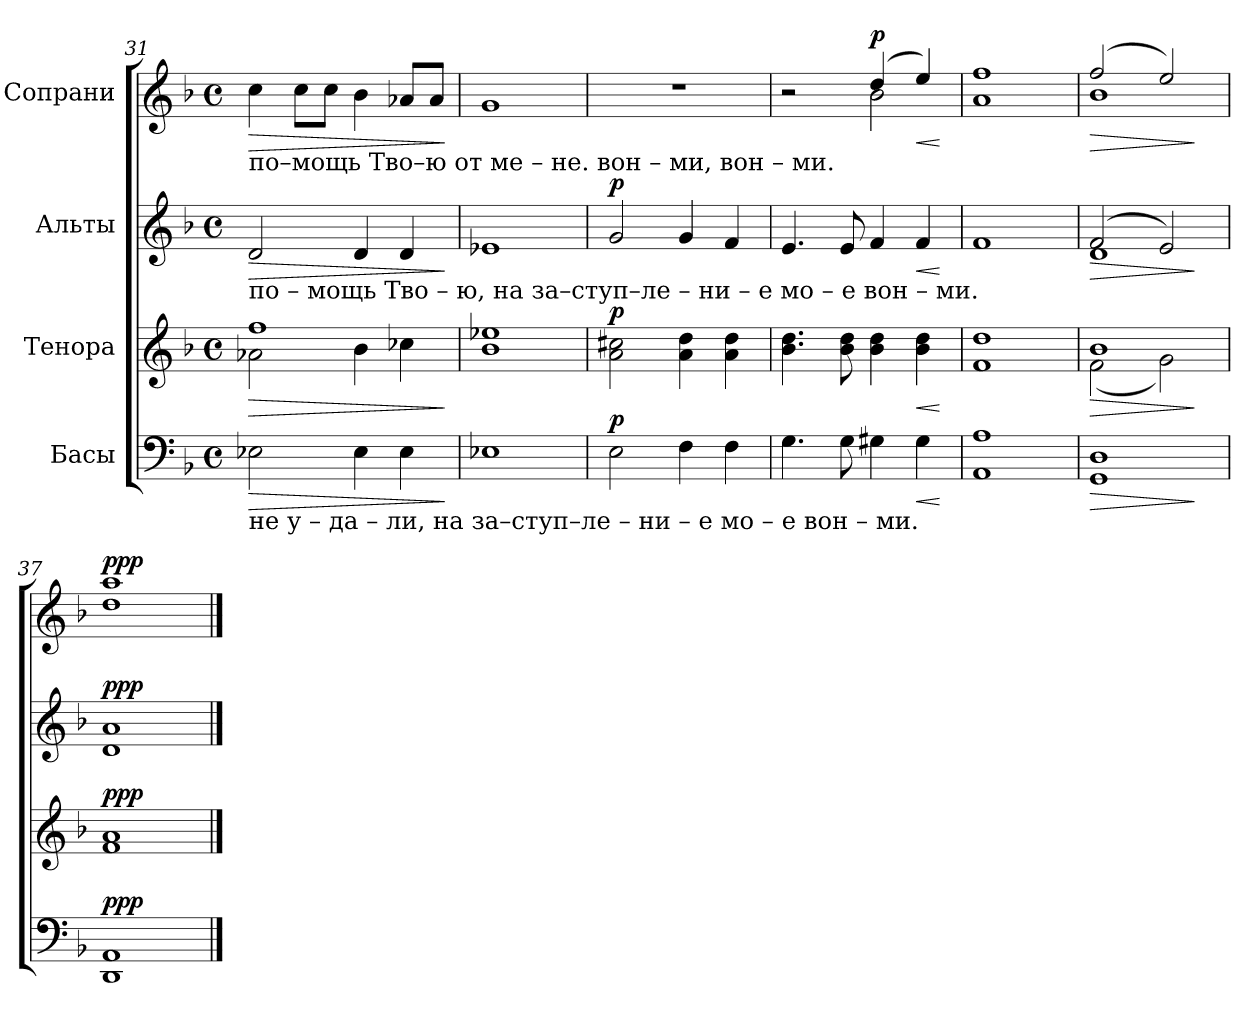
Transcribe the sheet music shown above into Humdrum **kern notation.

**kern	**dynam	**kern	**dynam	**kern	**dynam	**kern	**dynam
*part4	*part4	*part3	*part3	*part2	*part2	*part1	*part1
*staff4	*staff4	*staff3	*staff3	*staff2	*staff2	*staff1	*staff1
*I"Басы	*	*I"Тенора	*	*I"Альты	*	*I"Сопрани	*
!!LO:LB:g=z
*clefF4	*	*clefG2	*	*clefG2	*	*clefG2	*
*k[b-]	*	*k[b-]	*	*k[b-]	*	*k[b-]	*
*M4/4	*	*M4/4	*	*M4/4	*	*M4/4	*
*met(c)	*	*met(c)	*	*met(c)	*	*met(c)	*
=31	=31	=31	=31	=31	=31	=31	=31
!	!	!	!	!	!	!LO:TX:b:t=по–мощь Тво–ю   от   ме  –  не.                                                                             вон      –      ми,                   вон         –          ми.	!
!	!	!	!	!LO:TX:b:t=по       –       мощь  Тво    –     ю,                       на       за–ступ–ле  –  ни – е      мо   –   е                      вон        –          ми.	!	!	!
!	!	!LO:TX:a:t=по       –        –        –        –        мощь	!	!	!	!	!
!	!	!LO:TX:b:t=не                      у   –   да      –      ли,                     на       за–ступ–ле  –  ни – е      мо   –   е                      вон        –          ми.	!	!	!	!	!
!LO:TX:b:t=не                      у   –   да      –      ли,                     на       за–ступ–ле  –  ни – е      мо   –   е                      вон        –          ми.	!	!	!	!	!	!	!
!	!LO:HP:b	!	!LO:HP:b	!	!LO:HP:b	!	!LO:HP:b
*	*	*^	*	*	*	*	*
2E-X\	>	1ff	2a-X\	>	2d/	>	4cc\	>
.	.	.	.	.	.	.	8cc\L	.
.	.	.	.	.	.	.	8cc\J	.
4E-\	.	.	4b-\	.	4d/	.	4b-\	.
4E-\	.	.	4cc-X\	.	4d/	.	8a-X/L	.
.	.	.	.	.	.	.	8a-/J	.
*	*	*v	*v	*	*	*	*	*
.	]	.	]	.	]	.	]
=32	=32	=32	=32	=32	=32	=32	=32
*	*	*^	*	*	*	*	*
1E-X	.	1ee-X	1b-	.	1e-X	.	1g	.
=33	=33	=33	=33	=33	=33	=33	=33	=33
!	!LO:DY:a	!	!	!LO:DY:a	!	!LO:DY:a	!	!
*	*	*v	*v	*	*	*	*	*
2E\	p	2a\ 2cc#X\	p	2g/	p	1r	.
4F\	.	4a\ 4dd\	.	4g/	.	.	.
4F\	.	4a\ 4dd\	.	4f/	.	.	.
=34	=34	=34	=34	=34	=34	=34	=34
*	*	*	*	*	*	*^	*
4.G\	.	4.b-\ 4.dd\	.	4.e/	.	2r	2ryy	.
8G\	.	8b-\ 8dd\	.	8e/	.	.	.	.
!	!	!	!	!	!	!	!	!LO:DY:a
4G#X\	.	4b-\ 4dd\	.	4f/	.	(4dd/	2b-\	p
!	!LO:HP:b	!	!LO:HP:b	!	!LO:HP:b	!	!	!LO:HP:b
4G#\	<	4b-\ 4dd\	<	4f/	<	4ee/)	.	<
*	*	*	*	*	*	*v	*v	*
.	[	.	[	.	[	.	[
=35	=35	=35	=35	=35	=35	=35	=35
*	*	*	*	*	*	*^	*
1AA 1A	.	1f 1dd	.	1f	.	1ff	1a	.
=36	=36	=36	=36	=36	=36	=36	=36	=36
!	!LO:HP:b	!	!LO:HP:b	!	!LO:HP:b	!	!	!LO:HP:b
*	*	*^	*	*^	*	*	*	*
1GG 1D	>	1b-	(2f\	>	(2f/	1d	>	(>2ff/	1b-	>
.	.	.	2g\)	.	2e/)	.	.	2ee/)	.	.
*	*	*v	*v	*	*	*	*	*v	*v	*
*	*	*	*	*v	*v	*	*	*
.	]	.	]	.	]	.	]
=37	=37	=37	=37	=37	=37	=37	=37
*	*	*^	*	*^	*	*^	*
!	!LO:DY:a	!	!	!LO:DY:a	!	!	!LO:DY:a	!	!	!LO:DY:a
1DD 1AA	ppp	1a	1f	ppp	1a	1d	ppp	1aa	1dd	ppp
*	*	*v	*v	*	*	*	*	*v	*v	*
*	*	*	*	*v	*v	*	*	*
==	==	==	==	==	==	==	==
*-	*-	*-	*-	*-	*-	*-	*-
